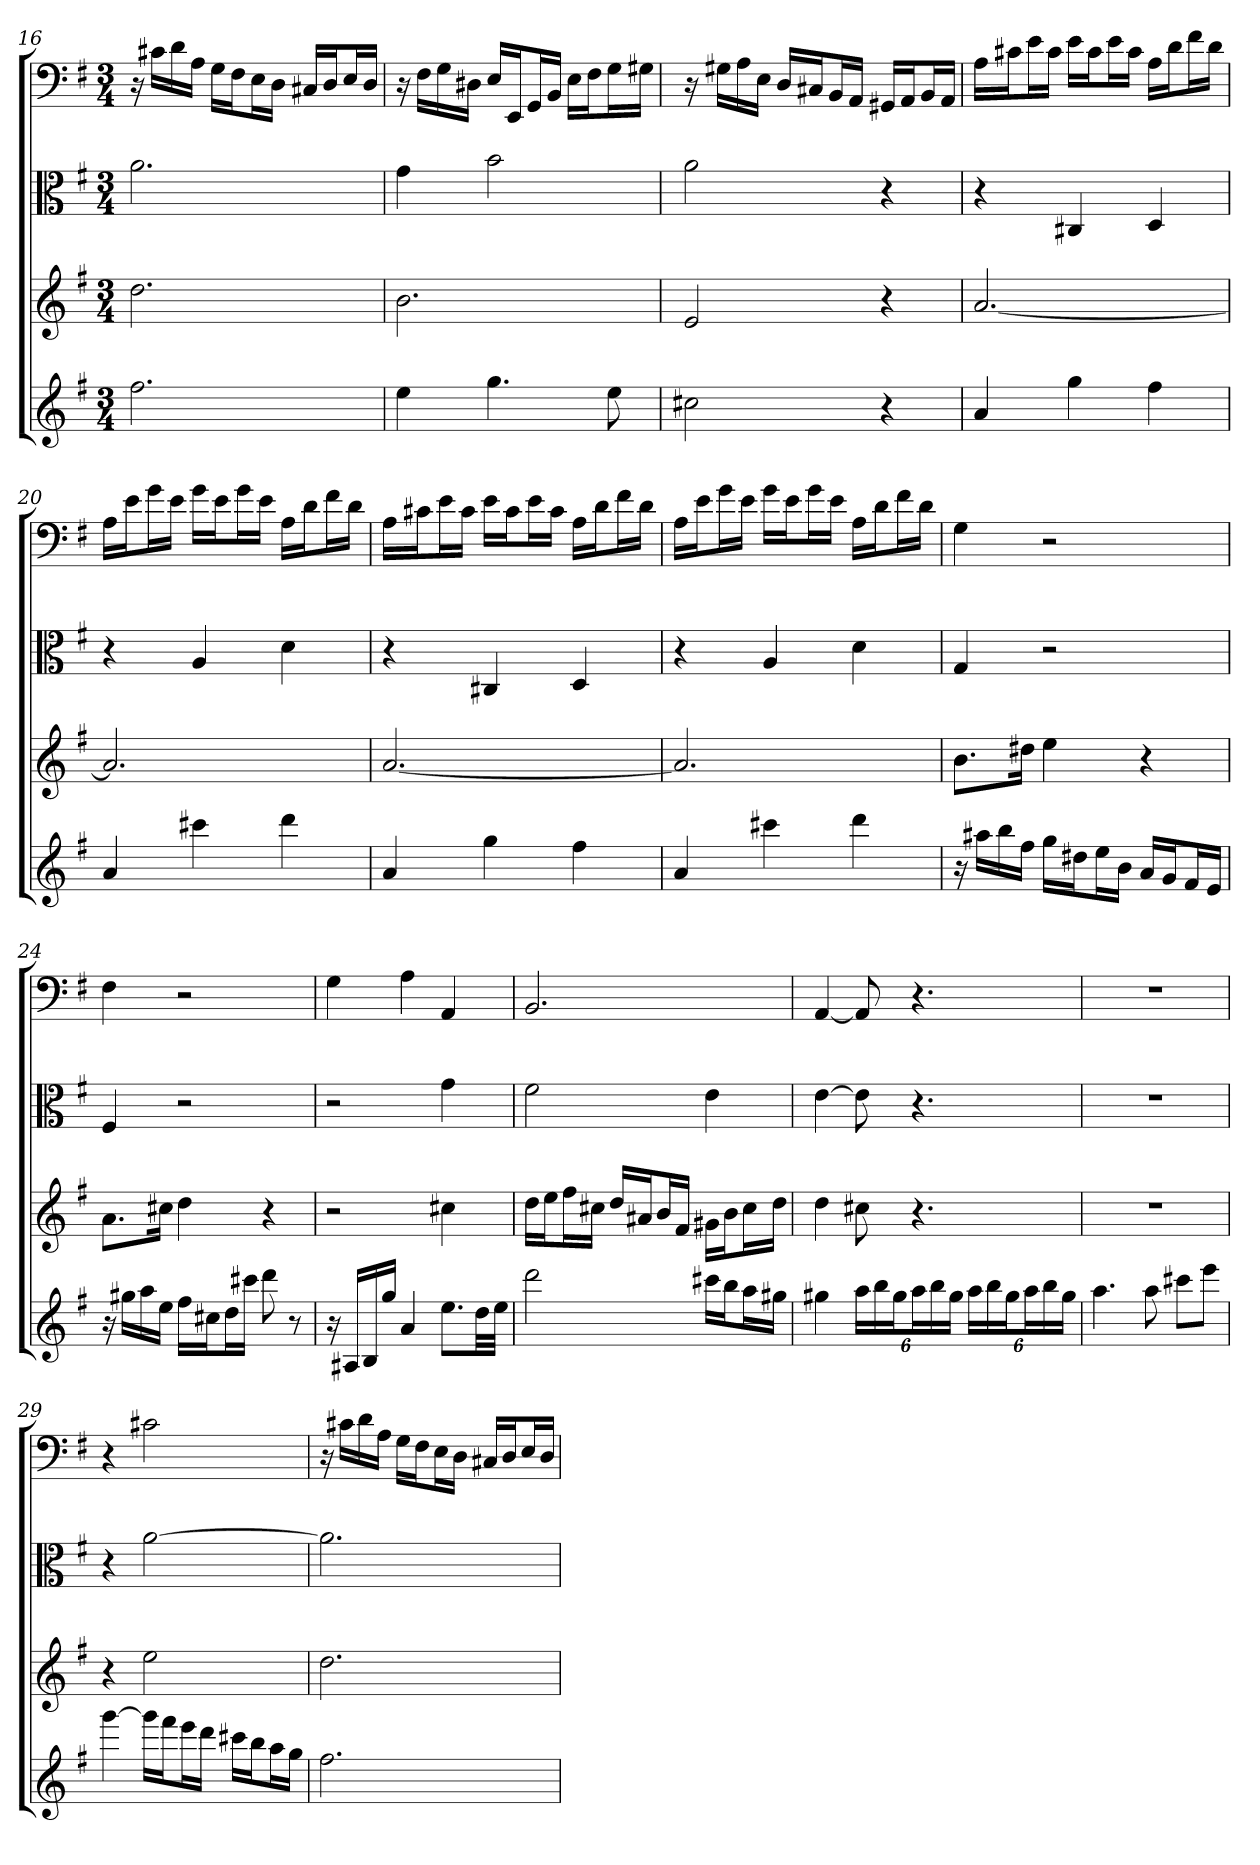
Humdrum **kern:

**kern	**kern	**kern	**kern
*part4	*part3	*part2	*part1
*staff4	*staff3	*staff2	*staff1
*	*	*clefC3	*clefF4
*k[f#]	*k[f#]	*k[f#]	*k[f#]
*G:	*G:	*G:	*G:
*M3/4	*M3/4	*M3/4	*M3/4
=16	=16	=16	=16
2.ff#	2.dd	2.a	16r
.	.	.	16c#X\LL
.	.	.	16d\
.	.	.	16A\JJ
.	.	.	16G\LL
.	.	.	16F#\J
.	.	.	16E\L
.	.	.	16D\JJ
.	.	.	16C#X/LL
.	.	.	16D/J
.	.	.	16E/L
.	.	.	16D/JJ
=17	=17	=17	=17
4ee	2.b	4g	16r
.	.	.	16F#\LL
.	.	.	16G\
.	.	.	16D#X\JJ
4.gg	.	2b	16E/LL
.	.	.	16EE/J
.	.	.	16GG/L
.	.	.	16BB/JJ
.	.	.	16E\LL
.	.	.	16F#\J
8ee	.	.	16G\L
.	.	.	16G#X\JJ
=18	=18	=18	=18
2cc#X	2e	2a	16r
.	.	.	16G#X\LL
.	.	.	16A\
.	.	.	16E\JJ
.	.	.	16D/LL
.	.	.	16C#X/J
.	.	.	16BB/L
.	.	.	16AA/JJ
4r	4r	4r	16GG#X/LL
.	.	.	16AA/J
.	.	.	16BB/L
.	.	.	16AA/JJ
=19	=19	=19	=19
4a	[2.a	4r	16A\LL
.	.	.	16c#X\J
.	.	.	16e\L
.	.	.	16c#\JJ
4gg	.	4C#X	16e\LL
.	.	.	16c#\J
.	.	.	16e\L
.	.	.	16c#\JJ
4ff#	.	4D	16A\LL
.	.	.	16d\J
.	.	.	16f#\L
.	.	.	16d\JJ
=20	=20	=20	=20
4a	2.a]	4r	16A\LL
.	.	.	16e\J
.	.	.	16g\L
.	.	.	16e\JJ
4ccc#X	.	4A	16g\LL
.	.	.	16e\J
.	.	.	16g\L
.	.	.	16e\JJ
4ddd	.	4d	16A\LL
.	.	.	16d\J
.	.	.	16f#\L
.	.	.	16d\JJ
=21	=21	=21	=21
4a	[2.a	4r	16A\LL
.	.	.	16c#X\J
.	.	.	16e\L
.	.	.	16c#\JJ
4gg	.	4C#X	16e\LL
.	.	.	16c#\J
.	.	.	16e\L
.	.	.	16c#\JJ
4ff#	.	4D	16A\LL
.	.	.	16d\J
.	.	.	16f#\L
.	.	.	16d\JJ
=22	=22	=22	=22
4a	2.a]	4r	16A\LL
.	.	.	16e\J
.	.	.	16g\L
.	.	.	16e\JJ
4ccc#X	.	4A	16g\LL
.	.	.	16e\J
.	.	.	16g\L
.	.	.	16e\JJ
4ddd	.	4d	16A\LL
.	.	.	16d\J
.	.	.	16f#\L
.	.	.	16d\JJ
=23	=23	=23	=23
16r	8.bL	4G	4G
16aa#XLL	.	.	.
16bb	.	.	.
16ff#JJ	16dd#XJk	.	.
16ggLL	4ee	2r	2r
16dd#XJ	.	.	.
16eeL	.	.	.
16bJJ	.	.	.
16aLL	4r	.	.
16gJ	.	.	.
16f#L	.	.	.
16eJJ	.	.	.
=24	=24	=24	=24
16r	8.aL	4F#	4F#
16gg#XLL	.	.	.
16aa	.	.	.
16eeJJ	16cc#XJk	.	.
16ff#LL	4dd	2r	2r
16cc#XJ	.	.	.
16ddL	.	.	.
16ccc#XJJ	.	.	.
8ddd	4r	.	.
8r	.	.	.
=25	=25	=25	=25
16r	2r	2r	4G
16A#XLL	.	.	.
16B	.	.	.
16ggJJ	.	.	.
4a	.	.	4A
8.eeL	4cc#X	4g	4AA
32ddLL	.	.	.
32eeJJJ	.	.	.
=26	=26	=26	=26
2ddd	16ddLL	2f#	2.BB
.	16eeJ	.	.
.	16ff#L	.	.
.	16cc#XJJ	.	.
.	16ddLL	.	.
.	16a#XJ	.	.
.	16bL	.	.
.	16f#JJ	.	.
16ccc#XLL	16g#XLL	4e	.
16bbJ	16bJ	.	.
16aaL	16cc#L	.	.
16gg#XJJ	16ddJJ	.	.
=27	=27	=27	=27
4gg#X	4dd	[4e	[4AA
24aaLL	8cc#X	8e]	8AA]
24bb	.	.	.
24gg#J	.	.	.
24aaL	4.r	4.r	4.r
24bb	.	.	.
24gg#JJ	.	.	.
24aaLL	.	.	.
24bb	.	.	.
24gg#J	.	.	.
24aaL	.	.	.
24bb	.	.	.
24gg#JJ	.	.	.
=28	=28	=28	=28
4.aa	2.r	2.r	2.r
8aa	.	.	.
8ccc#XL	.	.	.
8eeeJ	.	.	.
=29	=29	=29	=29
[4ggg	4r	4r	4r
16gggLL]	2ee	[2a	2c#X
16fff#J	.	.	.
16eeeL	.	.	.
16dddJJ	.	.	.
16ccc#XLL	.	.	.
16bbJ	.	.	.
16aaL	.	.	.
16ggJJ	.	.	.
=30	=30	=30	=30
2.ff#	2.dd	2.a]	16r
.	.	.	16c#X\LL
.	.	.	16d\
.	.	.	16A\JJ
.	.	.	16G\LL
.	.	.	16F#\J
.	.	.	16E\L
.	.	.	16D\JJ
.	.	.	16C#X/LL
.	.	.	16D/J
.	.	.	16E/L
.	.	.	16D/JJ
=	=	=	=
*-	*-	*-	*-
